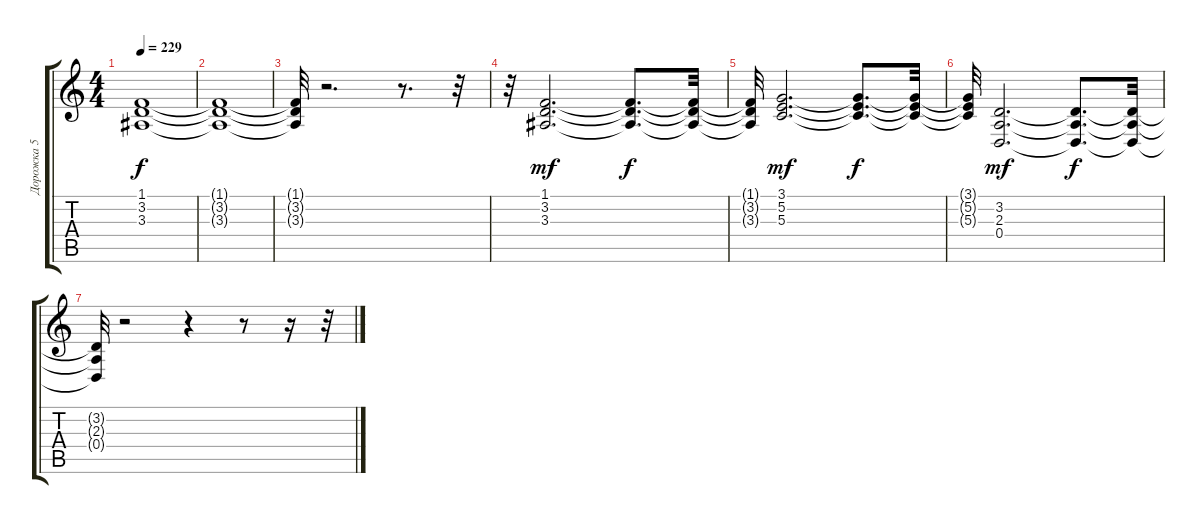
\track ("Дорожка 5" "Дорожка 5") {instrument choiraahs}
\staff {score tabs}
\tuning (E4 B3 G3 D3 A2 E2) {hide}
\ts (4 4)
\tempo 229
\clef g2
\ks c
(1.1{t} 3.2{t} 3.3{t}).1{dy f} |
(1.1{t} 3.2{t} 3.3{t}).1 |
(1.1{t} 3.2{t} 3.3{t}).32 r.2{d} r.8{d} r.32 |
r.32 (1.1 3.2 3.3).2{d dy mf} (1.1{t} 3.2{t} 3.3{t}).8{d dy f} (1.1{t} 3.2{t} 3.3{t}).32 |
(1.1{t} 3.2{t} 3.3{t}).32 (3.1 5.2 5.3).2{d dy mf} (3.1{t} 5.2{t} 5.3{t}).8{d dy f} (3.1{t} 5.2{t} 5.3{t}).32 |
(3.1{t} 5.2{t} 5.3{t}).32 (3.2 2.3 0.4).2{d dy mf} (3.2{t} 2.3{t} 0.4{t}).8{d dy f} (3.2{t} 2.3{t} 0.4{t}).32 |
(3.2{t} 2.3{t} 0.4{t}).32 r.2 r.4 r.8 r.16 r.32
